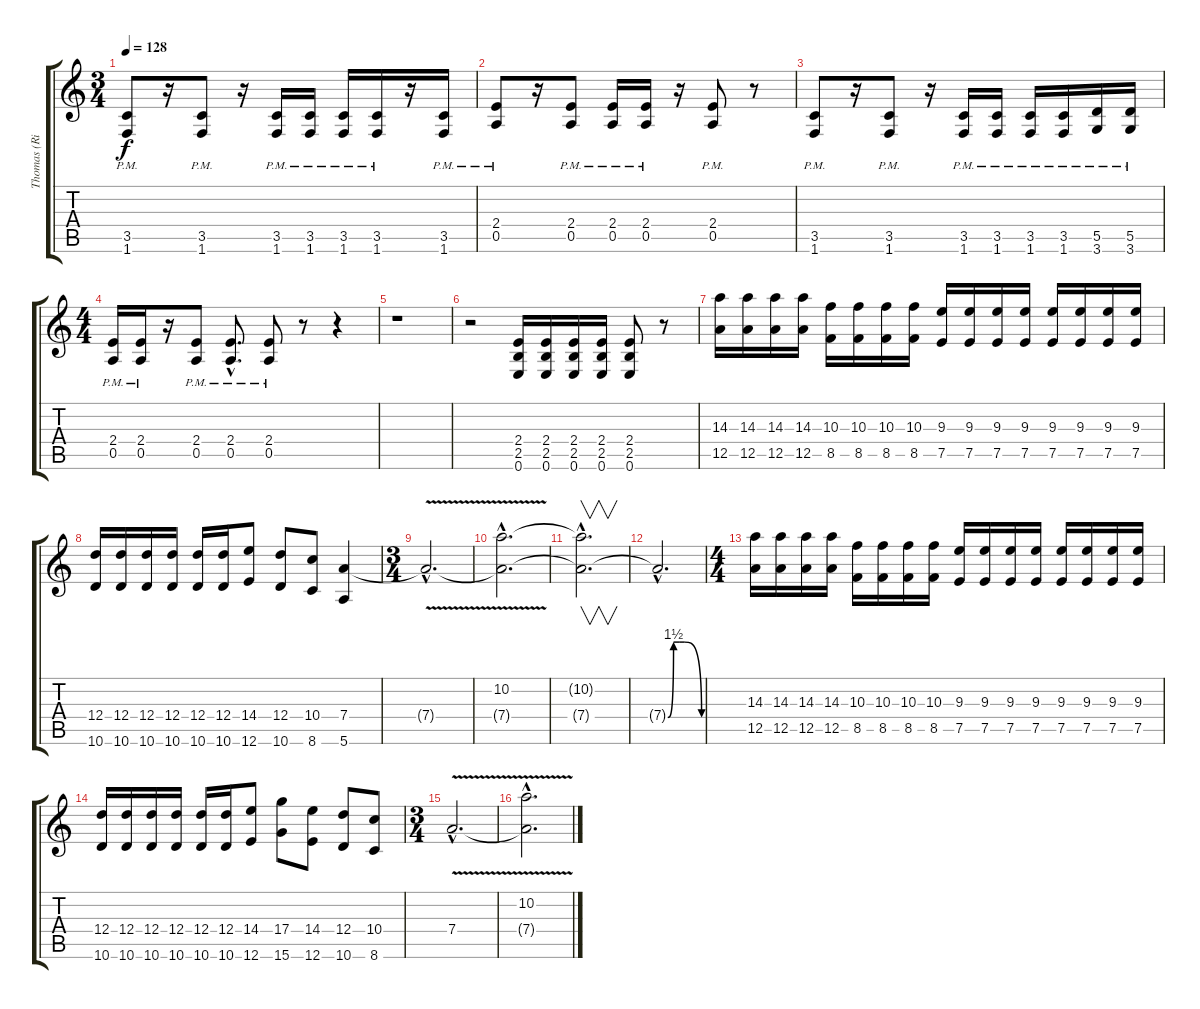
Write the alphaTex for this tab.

\track ("Thomas (Right)" "Thomas (Ri") {instrument overdrivenguitar}
\staff {score tabs}
\tuning (E4 B3 G3 D3 A2 E2) {hide}
\ts (3 4)
\tempo 128
\clef g2
\ks c
(3.5{pm} 1.6{pm}).8{dy f} r.16 (3.5{pm} 1.6{pm}).8 r.16 (3.5{pm} 1.6{pm}).16 (3.5{pm} 1.6{pm}).16 (3.5{pm} 1.6{pm}).16 (3.5{pm} 1.6{pm}).16 r.16 (3.5{pm} 1.6{pm}).16 |
(2.4{pm} 0.5{pm}).8 r.16 (2.4{pm} 0.5{pm}).8 (2.4{pm} 0.5{pm}).16 (2.4{pm} 0.5{pm}).16 r.16 (2.4{pm} 0.5{pm}).8 r.8 |
(3.5{pm} 1.6{pm}).8 r.16 (3.5{pm} 1.6{pm}).8 r.16 (3.5{pm} 1.6{pm}).16 (3.5{pm} 1.6{pm}).16 (3.5{pm} 1.6{pm}).16 (3.5{pm} 1.6{pm}).16 (5.5{pm} 3.6{pm}).16 (5.5{pm} 3.6{pm}).16 |
\ts (4 4)
(2.4{pm} 0.5{pm}).16 (2.4{pm} 0.5{pm}).16 r.16 (2.4{pm} 0.5{pm}).8 (2.4{hac pm} 0.5{hac pm}).8{d} (2.4{pm} 0.5{pm}).8 r.8 r.4 |
r.1 |
r.2 (2.4 2.5 0.6).16 (2.4 2.5 0.6).16 (2.4 2.5 0.6).16 (2.4 2.5 0.6).16 (2.4 2.5 0.6).8 r.8 |
(14.3 12.5).16 (14.3 12.5).16 (14.3 12.5).16 (14.3 12.5).16 (10.3 8.5).16 (10.3 8.5).16 (10.3 8.5).16 (10.3 8.5).16 (9.3 7.5).16 (9.3 7.5).16 (9.3 7.5).16 (9.3 7.5).16 (9.3 7.5).16 (9.3 7.5).16 (9.3 7.5).16 (9.3 7.5).16 |
(12.4 10.6).16 (12.4 10.6).16 (12.4 10.6).16 (12.4 10.6).16 (12.4 10.6).16 (12.4 10.6).16 (14.4 12.6).8 (12.4 10.6).8 (10.4 8.6).8 (7.4 5.6).4 |
\ts (3 4)
7.4{v hac t}.2{d} |
(10.2{hac} 7.4{hac t}).2{d} |
(10.2{hac t} 7.4{hac t}).2{v d} |
7.4{be (custom 0 0 10 6 20 6 30 6 60 0) hac t}.2{d} |
\ts (4 4)
(14.3 12.5).16 (14.3 12.5).16 (14.3 12.5).16 (14.3 12.5).16 (10.3 8.5).16 (10.3 8.5).16 (10.3 8.5).16 (10.3 8.5).16 (9.3 7.5).16 (9.3 7.5).16 (9.3 7.5).16 (9.3 7.5).16 (9.3 7.5).16 (9.3 7.5).16 (9.3 7.5).16 (9.3 7.5).16 |
(12.4 10.6).16 (12.4 10.6).16 (12.4 10.6).16 (12.4 10.6).16 (12.4 10.6).16 (12.4 10.6).16 (14.4 12.6).8 (17.4 15.6).8 (14.4 12.6).8 (12.4 10.6).8 (10.4 8.6).8 |
\ts (3 4)
7.4{v hac}.2{d} |
(10.2{hac} 7.4{hac t}).2{d}
